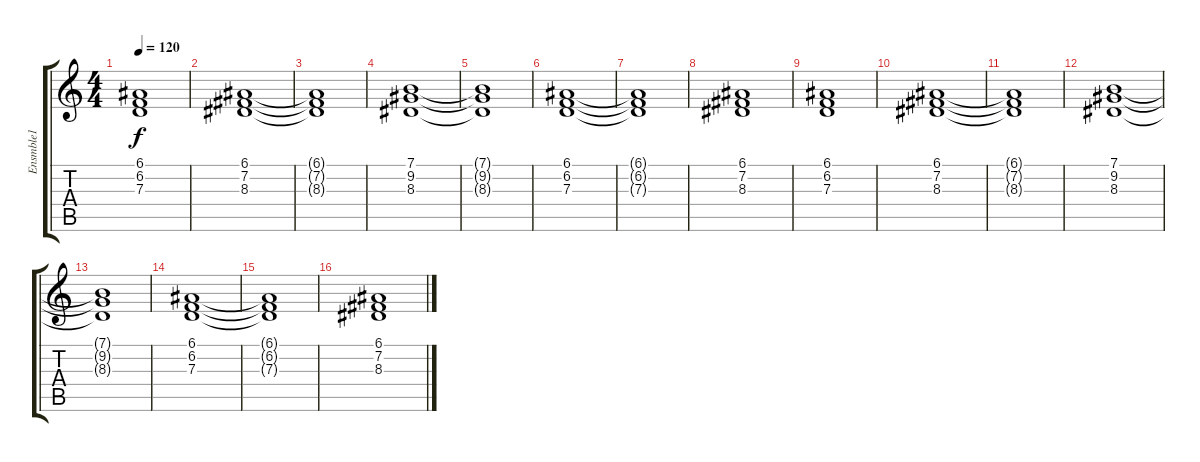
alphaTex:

\track ("Ensmble1" "Ensmble1") {instrument stringensemble1}
\staff {score tabs}
\tuning (E4 B3 G3 D3 A2 E2) {hide}
\ts (4 4)
\tempo 120
\clef g2
\ks c
(6.1 6.2 7.3).1{dy f} |
(6.1 7.2 8.3).1 |
(6.1{t} 7.2{t} 8.3{t}).1 |
(7.1 9.2 8.3).1 |
(7.1{t} 9.2{t} 8.3{t}).1 |
(6.1 6.2 7.3).1 |
(6.1{t} 6.2{t} 7.3{t}).1 |
(6.1 7.2 8.3).1 |
(6.1 6.2 7.3).1 |
(6.1 7.2 8.3).1 |
(6.1{t} 7.2{t} 8.3{t}).1 |
(7.1 9.2 8.3).1 |
(7.1{t} 9.2{t} 8.3{t}).1 |
(6.1 6.2 7.3).1 |
(6.1{t} 6.2{t} 7.3{t}).1 |
(6.1 7.2 8.3).1
